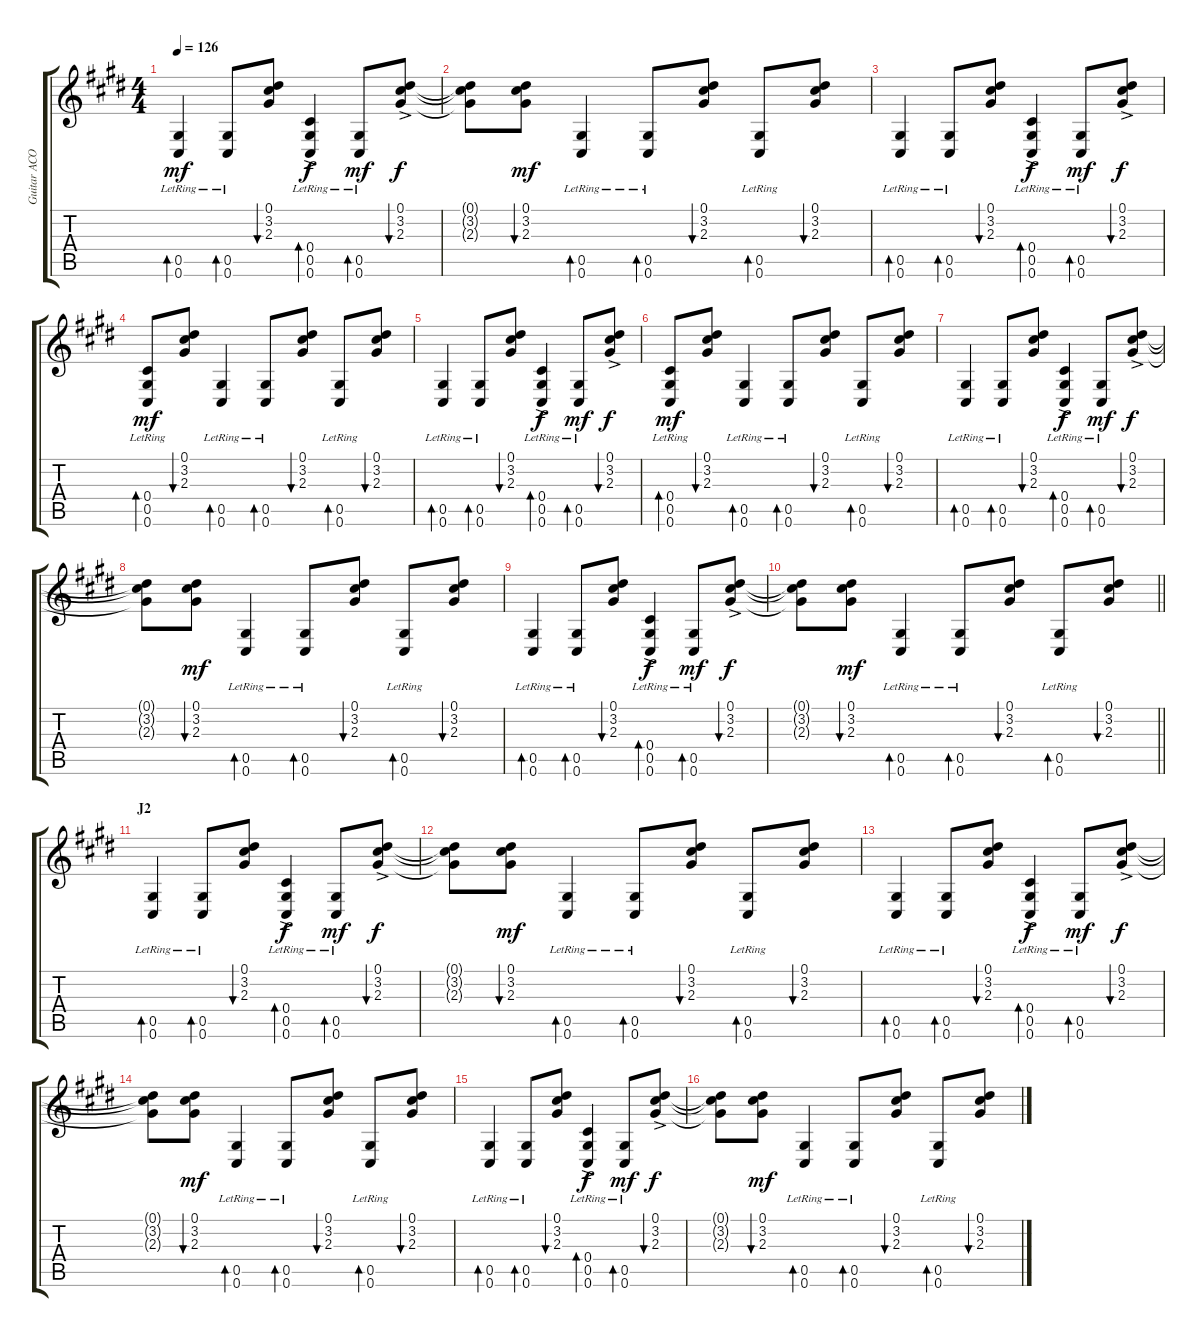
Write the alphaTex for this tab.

\track ("Guitar ACOUSTIC" "Guitar ACO") {instrument acousticguitarsteel}
\staff {score tabs}
\tuning (Eb4 Bb3 Gb3 Db3 Ab2 Db2) {hide}
\ts (4 4)
\tempo 126
\clef g2
\ks c#minor
(0.5{lr} 0.6{lr}).4{bd 120 dy mf} (0.5{lr} 0.6{lr}).8{bd 120} (0.1 3.2 2.3).8{bu 120} (0.4{ac lr} 0.5{ac lr} 0.6{ac lr}).4{bd 120 dy f} (0.5{lr} 0.6{lr}).8{bd 120 dy mf} (0.1{ac} 3.2{ac} 2.3{ac}).8{bu 120 dy f} |
(0.1{t} 3.2{t} 2.3{t}).8 (0.1 3.2 2.3).8{bu 120 dy mf} (0.5{lr} 0.6{lr}).4{bd 120} (0.5{lr} 0.6{lr}).8{bd 120} (0.1 3.2 2.3).8{bu 120} (0.5{lr} 0.6{lr}).8{bd 120} (0.1 3.2 2.3).8{bu 120} |
(0.5{lr} 0.6{lr}).4{bd 120 volume 12} (0.5{lr} 0.6{lr}).8{bd 120} (0.1 3.2 2.3).8{bu 120} (0.4{ac lr} 0.5{ac lr} 0.6{ac lr}).4{bd 120 dy f} (0.5{lr} 0.6{lr}).8{bd 120 dy mf} (0.1{ac} 3.2{ac} 2.3{ac}).8{bu 120 dy f} |
(0.4{lr} 0.5{lr} 0.6{lr}).8{bd 120 dy mf} (0.1 3.2 2.3).8{bu 120} (0.5{lr} 0.6{lr}).4{bd 120} (0.5{lr} 0.6{lr}).8{bd 120} (0.1 3.2 2.3).8{bu 120} (0.5{lr} 0.6{lr}).8{bd 120} (0.1 3.2 2.3).8{bu 120} |
(0.5{lr} 0.6{lr}).4{bd 120} (0.5{lr} 0.6{lr}).8{bd 120} (0.1 3.2 2.3).8{bu 120} (0.4{ac lr} 0.5{ac lr} 0.6{ac lr}).4{bd 120 dy f} (0.5{lr} 0.6{lr}).8{bd 120 dy mf} (0.1{ac} 3.2{ac} 2.3{ac}).8{bu 120 dy f} |
(0.4{lr} 0.5{lr} 0.6{lr}).8{bd 120 dy mf} (0.1 3.2 2.3).8{bu 120} (0.5{lr} 0.6{lr}).4{bd 120} (0.5{lr} 0.6{lr}).8{bd 120} (0.1 3.2 2.3).8{bu 120} (0.5{lr} 0.6{lr}).8{bd 120} (0.1 3.2 2.3).8{bu 120} |
(0.5{lr} 0.6{lr}).4{bd 120 volume 12} (0.5{lr} 0.6{lr}).8{bd 120} (0.1 3.2 2.3).8{bu 120} (0.4{ac lr} 0.5{ac lr} 0.6{ac lr}).4{bd 120 dy f} (0.5{lr} 0.6{lr}).8{bd 120 dy mf} (0.1{ac} 3.2{ac} 2.3{ac}).8{bu 120 dy f} |
(0.1{t} 3.2{t} 2.3{t}).8 (0.1 3.2 2.3).8{bu 120 dy mf} (0.5{lr} 0.6{lr}).4{bd 120} (0.5{lr} 0.6{lr}).8{bd 120} (0.1 3.2 2.3).8{bu 120} (0.5{lr} 0.6{lr}).8{bd 120} (0.1 3.2 2.3).8{bu 120} |
(0.5{lr} 0.6{lr}).4{bd 120} (0.5{lr} 0.6{lr}).8{bd 120} (0.1 3.2 2.3).8{bu 120} (0.4{ac lr} 0.5{ac lr} 0.6{ac lr}).4{bd 120 dy f} (0.5{lr} 0.6{lr}).8{bd 120 dy mf} (0.1{ac} 3.2{ac} 2.3{ac}).8{bu 120 dy f} |
\barLineRight lightlight
(0.1{t} 3.2{t} 2.3{t}).8 (0.1 3.2 2.3).8{bu 120 dy mf} (0.5{lr} 0.6{lr}).4{bd 120} (0.5{lr} 0.6{lr}).8{bd 120} (0.1 3.2 2.3).8{bu 120} (0.5{lr} 0.6{lr}).8{bd 120} (0.1 3.2 2.3).8{bu 120} |
\section ("" "J2")
(0.5{lr} 0.6{lr}).4{bd 120 volume 4} (0.5{lr} 0.6{lr}).8{bd 120} (0.1 3.2 2.3).8{bu 120} (0.4{ac lr} 0.5{ac lr} 0.6{ac lr}).4{bd 120 dy f} (0.5{lr} 0.6{lr}).8{bd 120 dy mf} (0.1{ac} 3.2{ac} 2.3{ac}).8{bu 120 dy f} |
(0.1{t} 3.2{t} 2.3{t}).8 (0.1 3.2 2.3).8{bu 120 dy mf} (0.5{lr} 0.6{lr}).4{bd 120} (0.5{lr} 0.6{lr}).8{bd 120} (0.1 3.2 2.3).8{bu 120} (0.5{lr} 0.6{lr}).8{bd 120} (0.1 3.2 2.3).8{bu 120} |
(0.5{lr} 0.6{lr}).4{bd 120} (0.5{lr} 0.6{lr}).8{bd 120} (0.1 3.2 2.3).8{bu 120} (0.4{ac lr} 0.5{ac lr} 0.6{ac lr}).4{bd 120 dy f} (0.5{lr} 0.6{lr}).8{bd 120 dy mf} (0.1{ac} 3.2{ac} 2.3{ac}).8{bu 120 dy f} |
(0.1{t} 3.2{t} 2.3{t}).8 (0.1 3.2 2.3).8{bu 120 dy mf} (0.5{lr} 0.6{lr}).4{bd 120} (0.5{lr} 0.6{lr}).8{bd 120} (0.1 3.2 2.3).8{bu 120} (0.5{lr} 0.6{lr}).8{bd 120} (0.1 3.2 2.3).8{bu 120} |
(0.5{lr} 0.6{lr}).4{bd 120 volume 0} (0.5{lr} 0.6{lr}).8{bd 120} (0.1 3.2 2.3).8{bu 120} (0.4{ac lr} 0.5{ac lr} 0.6{ac lr}).4{bd 120 dy f} (0.5{lr} 0.6{lr}).8{bd 120 dy mf} (0.1{ac} 3.2{ac} 2.3{ac}).8{bu 120 dy f} |
(0.1{t} 3.2{t} 2.3{t}).8 (0.1 3.2 2.3).8{bu 120 dy mf} (0.5{lr} 0.6{lr}).4{bd 120} (0.5{lr} 0.6{lr}).8{bd 120} (0.1 3.2 2.3).8{bu 120} (0.5{lr} 0.6{lr}).8{bd 120} (0.1 3.2 2.3).8{bu 120}
